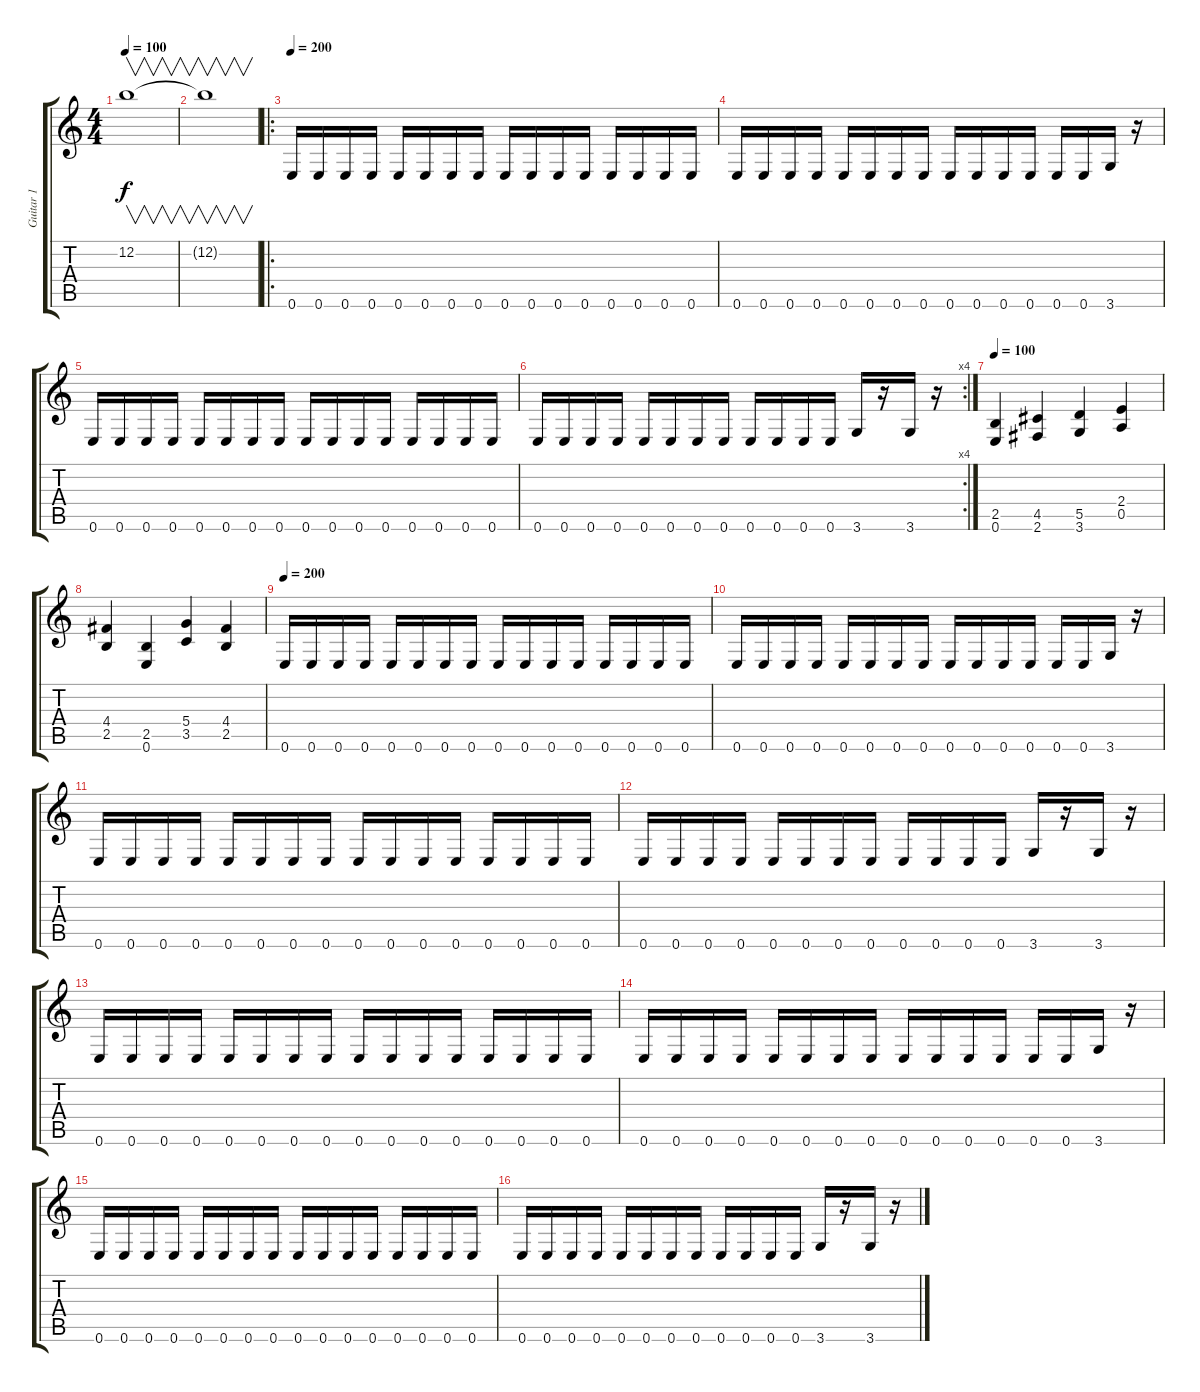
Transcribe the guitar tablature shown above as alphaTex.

\track ("Guitar 1" "Guitar 1") {instrument distortionguitar}
\staff {score tabs}
\tuning (E4 B3 G3 D3 A2 E2) {hide}
\ts (4 4)
\tempo 100
\clef g2
\ks c
12.2{t}.1{v dy f} |
12.2{t}.1{v} |
\ro
\tempo 200
0.6.16 0.6.16 0.6.16 0.6.16 0.6.16 0.6.16 0.6.16 0.6.16 0.6.16 0.6.16 0.6.16 0.6.16 0.6.16 0.6.16 0.6.16 0.6.16 |
0.6.16 0.6.16 0.6.16 0.6.16 0.6.16 0.6.16 0.6.16 0.6.16 0.6.16 0.6.16 0.6.16 0.6.16 0.6.16 0.6.16 3.6.16 r.16 |
0.6.16 0.6.16 0.6.16 0.6.16 0.6.16 0.6.16 0.6.16 0.6.16 0.6.16 0.6.16 0.6.16 0.6.16 0.6.16 0.6.16 0.6.16 0.6.16 |
\rc 4
0.6.16 0.6.16 0.6.16 0.6.16 0.6.16 0.6.16 0.6.16 0.6.16 0.6.16 0.6.16 0.6.16 0.6.16 3.6.16 r.16 3.6.16 r.16 |
\tempo 100
(2.5 0.6).4 (4.5 2.6).4 (5.5 3.6).4 (2.4 0.5).4 |
(4.4 2.5).4 (2.5 0.6).4 (5.4 3.5).4 (4.4 2.5).4 |
\tempo 200
0.6.16 0.6.16 0.6.16 0.6.16 0.6.16 0.6.16 0.6.16 0.6.16 0.6.16 0.6.16 0.6.16 0.6.16 0.6.16 0.6.16 0.6.16 0.6.16 |
0.6.16 0.6.16 0.6.16 0.6.16 0.6.16 0.6.16 0.6.16 0.6.16 0.6.16 0.6.16 0.6.16 0.6.16 0.6.16 0.6.16 3.6.16 r.16 |
0.6.16 0.6.16 0.6.16 0.6.16 0.6.16 0.6.16 0.6.16 0.6.16 0.6.16 0.6.16 0.6.16 0.6.16 0.6.16 0.6.16 0.6.16 0.6.16 |
0.6.16 0.6.16 0.6.16 0.6.16 0.6.16 0.6.16 0.6.16 0.6.16 0.6.16 0.6.16 0.6.16 0.6.16 3.6.16 r.16 3.6.16 r.16 |
0.6.16 0.6.16 0.6.16 0.6.16 0.6.16 0.6.16 0.6.16 0.6.16 0.6.16 0.6.16 0.6.16 0.6.16 0.6.16 0.6.16 0.6.16 0.6.16 |
0.6.16 0.6.16 0.6.16 0.6.16 0.6.16 0.6.16 0.6.16 0.6.16 0.6.16 0.6.16 0.6.16 0.6.16 0.6.16 0.6.16 3.6.16 r.16 |
0.6.16 0.6.16 0.6.16 0.6.16 0.6.16 0.6.16 0.6.16 0.6.16 0.6.16 0.6.16 0.6.16 0.6.16 0.6.16 0.6.16 0.6.16 0.6.16 |
0.6.16 0.6.16 0.6.16 0.6.16 0.6.16 0.6.16 0.6.16 0.6.16 0.6.16 0.6.16 0.6.16 0.6.16 3.6.16 r.16 3.6.16 r.16
